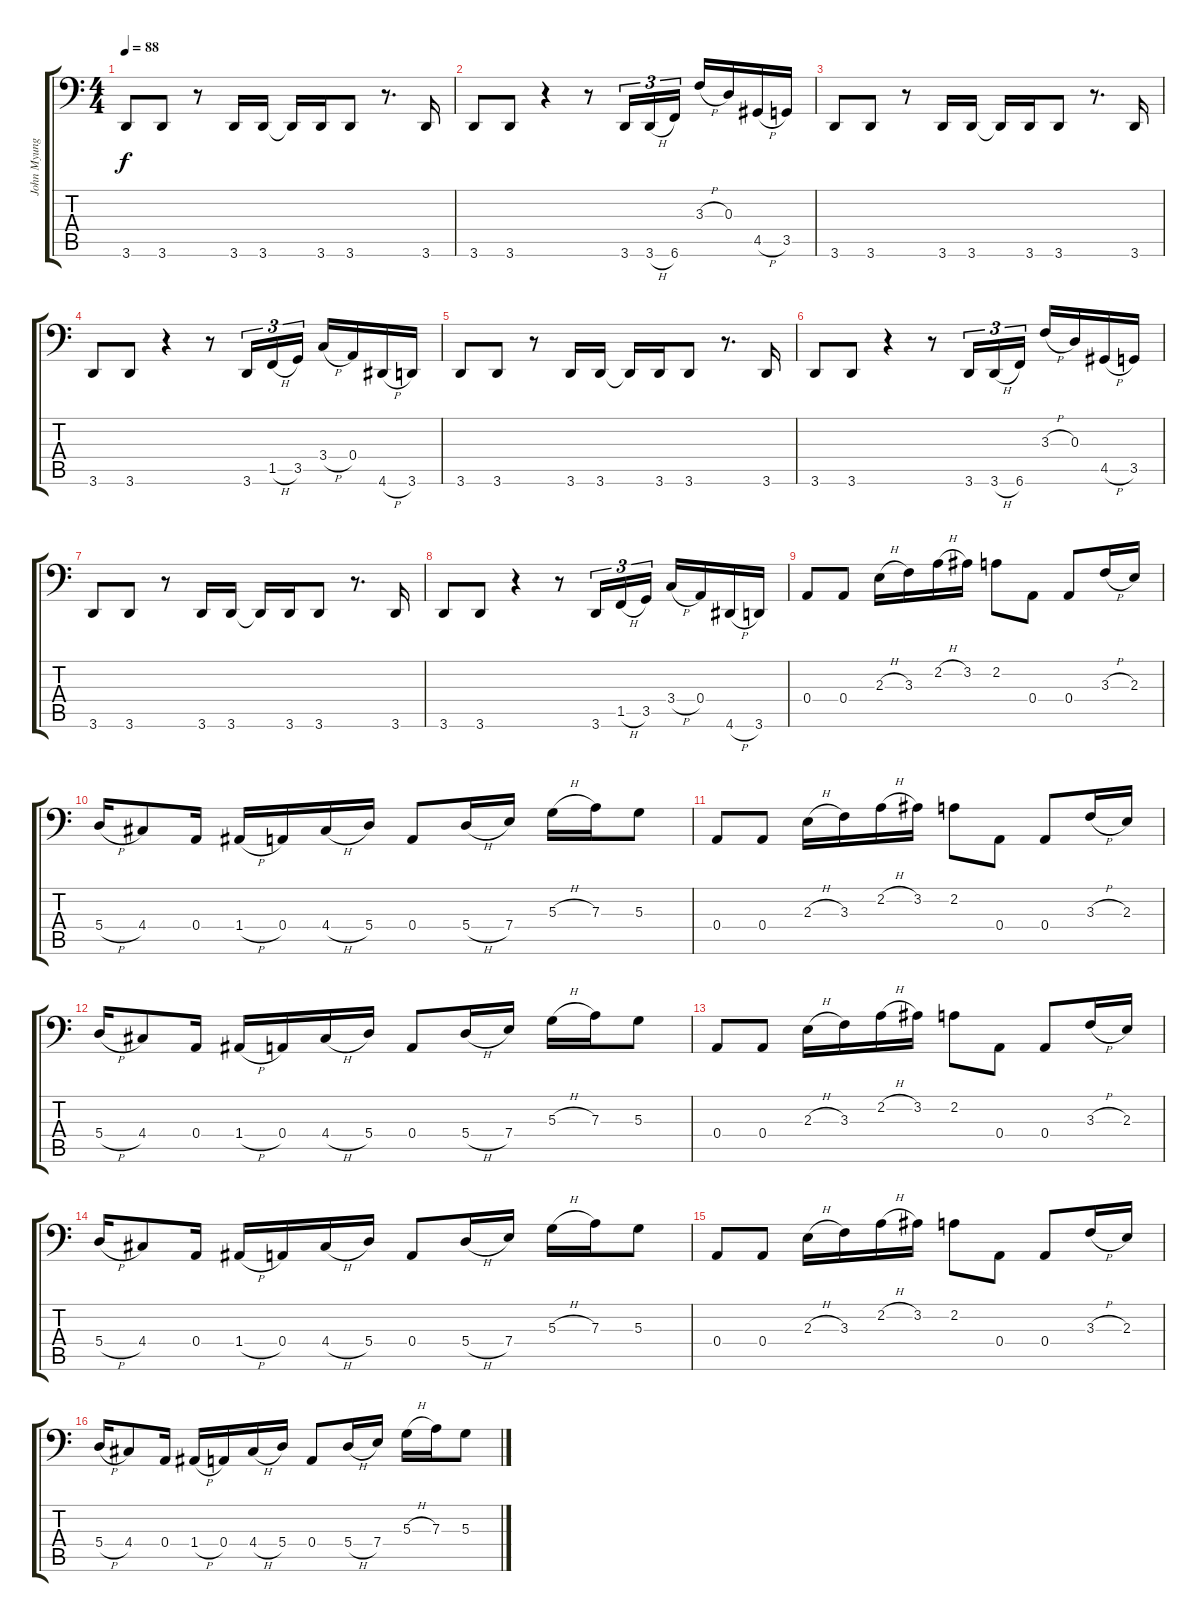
\track ("John Myung - 6 Strings Bass" "John Myung") {instrument electricbassfinger}
\staff {score tabs}
\tuning (C3 G2 D2 A1 E1 B0) {hide}
\ts (4 4)
\tempo 88
\clef f4
\ks c
3.6.8{dy f} 3.6.8 r.8 3.6.16 3.6.16 3.6{t}.16 3.6.16 3.6.8 r.8{d} 3.6.16 |
3.6.8 3.6.8 r.4 r.8 3.6.16{tu (3 2)} 3.6{h}.16{tu (3 2)} 6.6.16{tu (3 2)} 3.3{h}.16 0.3.16 4.5{h}.16 3.5.16 |
3.6.8 3.6.8 r.8 3.6.16 3.6.16 3.6{t}.16 3.6.16 3.6.8 r.8{d} 3.6.16 |
3.6.8 3.6.8 r.4 r.8 3.6.16{tu (3 2)} 1.5{h}.16{tu (3 2)} 3.5.16{tu (3 2)} 3.4{h}.16 0.4.16 4.6{h}.16 3.6.16 |
3.6.8 3.6.8 r.8 3.6.16 3.6.16 3.6{t}.16 3.6.16 3.6.8 r.8{d} 3.6.16 |
3.6.8 3.6.8 r.4 r.8 3.6.16{tu (3 2)} 3.6{h}.16{tu (3 2)} 6.6.16{tu (3 2)} 3.3{h}.16 0.3.16 4.5{h}.16 3.5.16 |
3.6.8 3.6.8 r.8 3.6.16 3.6.16 3.6{t}.16 3.6.16 3.6.8 r.8{d} 3.6.16 |
3.6.8 3.6.8 r.4 r.8 3.6.16{tu (3 2)} 1.5{h}.16{tu (3 2)} 3.5.16{tu (3 2)} 3.4{h}.16 0.4.16 4.6{h}.16 3.6.16 |
0.4.8 0.4.8 2.3{h}.16 3.3.16 2.2{h}.16 3.2.16 2.2.8 0.4.8 0.4.8 3.3{h}.16 2.3.16 |
5.4{h}.16 4.4.8 0.4.16 1.4{h}.16 0.4.16 4.4{h}.16 5.4.16 0.4.8 5.4{h}.16 7.4.16 5.3{h}.16 7.3.16 5.3.8 |
0.4.8 0.4.8 2.3{h}.16 3.3.16 2.2{h}.16 3.2.16 2.2.8 0.4.8 0.4.8 3.3{h}.16 2.3.16 |
5.4{h}.16 4.4.8 0.4.16 1.4{h}.16 0.4.16 4.4{h}.16 5.4.16 0.4.8 5.4{h}.16 7.4.16 5.3{h}.16 7.3.16 5.3.8 |
0.4.8 0.4.8 2.3{h}.16 3.3.16 2.2{h}.16 3.2.16 2.2.8 0.4.8 0.4.8 3.3{h}.16 2.3.16 |
5.4{h}.16 4.4.8 0.4.16 1.4{h}.16 0.4.16 4.4{h}.16 5.4.16 0.4.8 5.4{h}.16 7.4.16 5.3{h}.16 7.3.16 5.3.8 |
0.4.8 0.4.8 2.3{h}.16 3.3.16 2.2{h}.16 3.2.16 2.2.8 0.4.8 0.4.8 3.3{h}.16 2.3.16 |
5.4{h}.16 4.4.8 0.4.16 1.4{h}.16 0.4.16 4.4{h}.16 5.4.16 0.4.8 5.4{h}.16 7.4.16 5.3{h}.16 7.3.16 5.3.8
